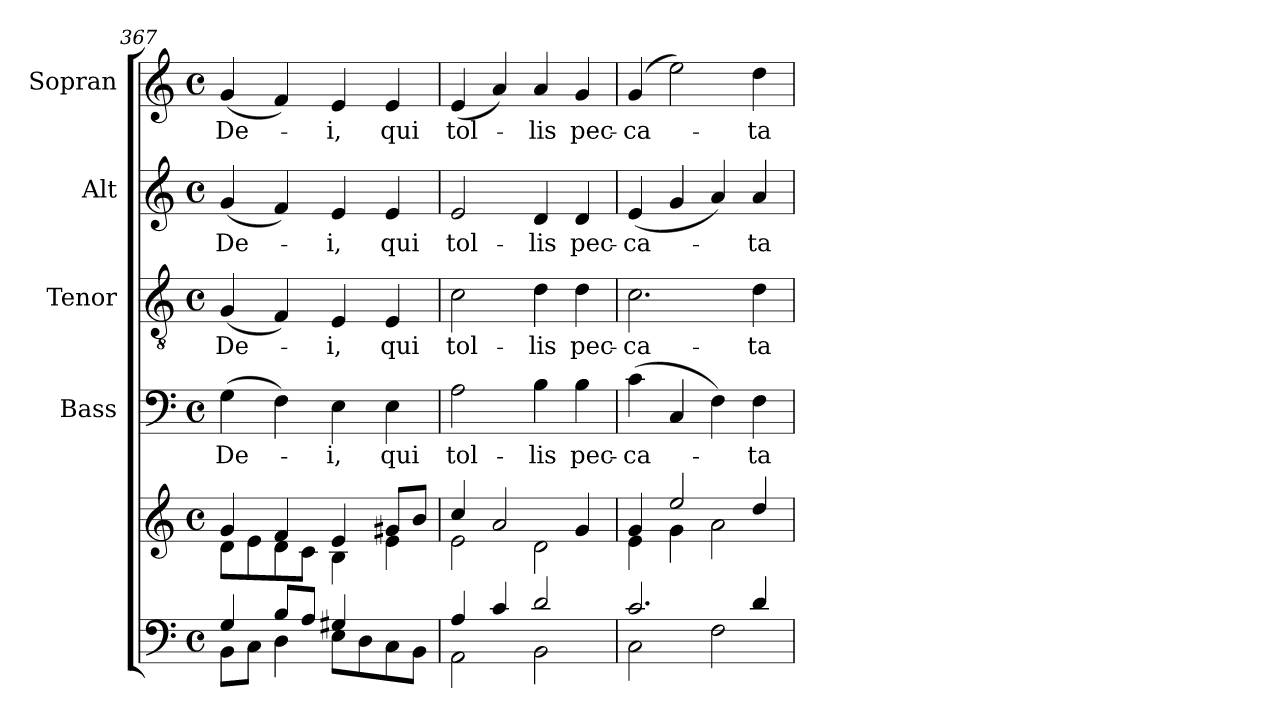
**kern	**kern	**kern	**text	**kern	**text	**kern	**text	**kern	**text
*part5	*part5	*part4	*part4	*part3	*part3	*part2	*part2	*part1	*part1
*staff6	*staff5	*staff4	*staff4	*staff3	*staff3	*staff2	*staff2	*staff1	*staff1
*	*	*I"Bass	*	*I"Tenor	*	*I"Alt	*	*I"Sopran	*
*	*	*I'B.	*	*I'T.	*	*I'A.	*	*I'S.	*
*clefF4	*clefG2	*clefF4	*	*clefGv2	*	*clefG2	*	*clefG2	*
*k[]	*k[]	*k[]	*	*k[]	*	*k[]	*	*k[]	*
*C:	*C:	*C:	*	*C:	*	*C:	*	*C:	*
*M4/4	*M4/4	*M4/4	*	*M4/4	*	*M4/4	*	*M4/4	*
*met(c)	*met(c)	*met(c)	*	*met(c)	*	*met(c)	*	*met(c)	*
=367	=367	=367	=367	=367	=367	=367	=367	=367	=367
*^	*^	*	*	*	*	*	*	*	*
!	!	!	!	!	!LO:LY:b	!	!LO:LY:b	!	!LO:LY:b	!	!LO:LY:b
4G/	8BB\L	4g/	8d\L	(>4G\	De-	(<4G/	De-	(<4g/	De-	(<4g/	De-
.	8C\J	.	8e\	.	.	.	.	.	.	.	.
8B/L	4D\	4f/	8d\	4F\)	.	4F/)	.	4f/)	.	4f/)	.
8A/J	.	.	8c\J	.	.	.	.	.	.	.	.
!	!	!	!	!	!LO:LY:b	!	!LO:LY:b	!	!LO:LY:b	!	!LO:LY:b
4G#X/	8E\L	4e/	4B\	4E\	-i,	4E/	-i,	4e/	-i,	4e/	-i,
.	8D\	.	.	.	.	.	.	.	.	.	.
!	!	!	!	!	!LO:LY:b	!	!LO:LY:b	!	!LO:LY:b	!	!LO:LY:b
4ryy	8C\	8g#X/L	4e\	4E\	qui	4E/	qui	4e/	qui	4e/	qui
.	8BB\J	8b/J	.	.	.	.	.	.	.	.	.
!!LO:PB:g=z
=368	=368	=368	=368	=368	=368	=368	=368	=368	=368	=368	=368
!	!	!	!	!	!LO:LY:b	!	!LO:LY:b	!	!LO:LY:b	!	!LO:LY:b
4A/	2AA\	4cc/	2e\	2A\	tol-	2c\	tol-	2e/	tol-	(<4e/	tol-
4c/	.	2a/	.	.	.	.	.	.	.	4a/)	.
!	!	!	!	!	!LO:LY:b	!	!LO:LY:b	!	!LO:LY:b	!	!LO:LY:b
2d/	2BB\	.	2d\	4B\	-lis	4d\	-lis	4d/	-lis	4a/	-lis
!	!	!	!	!	!LO:LY:b	!	!LO:LY:b	!	!LO:LY:b	!	!LO:LY:b
.	.	4g/	.	4B\	pec-	4d\	pec-	4d/	pec-	4g/	pec-
=369	=369	=369	=369	=369	=369	=369	=369	=369	=369	=369	=369
!	!	!	!	!	!LO:LY:b	!	!LO:LY:b	!	!LO:LY:b	!	!LO:LY:b
2.c/	2C\	4g/	4e\	(>4c\	-ca-	2.c\	-ca-	(<4e/	-ca-	(4g/	-ca-
.	.	2ee/	4g\	4C/	.	.	.	4g/	.	2ee\)	.
.	2F\	.	2a\	4F\)	.	.	.	4a/)	.	.	.
!	!	!	!	!	!LO:LY:b	!	!LO:LY:b	!	!LO:LY:b	!	!LO:LY:b
4d/	.	4dd/	.	4F\	-ta	4d\	-ta	4a/	-ta	4dd\	-ta
*v	*v	*	*	*	*	*	*	*	*	*	*
*	*v	*v	*	*	*	*	*	*	*	*
=	=	=	=	=	=	=	=	=	=
*-	*-	*-	*-	*-	*-	*-	*-	*-	*-
